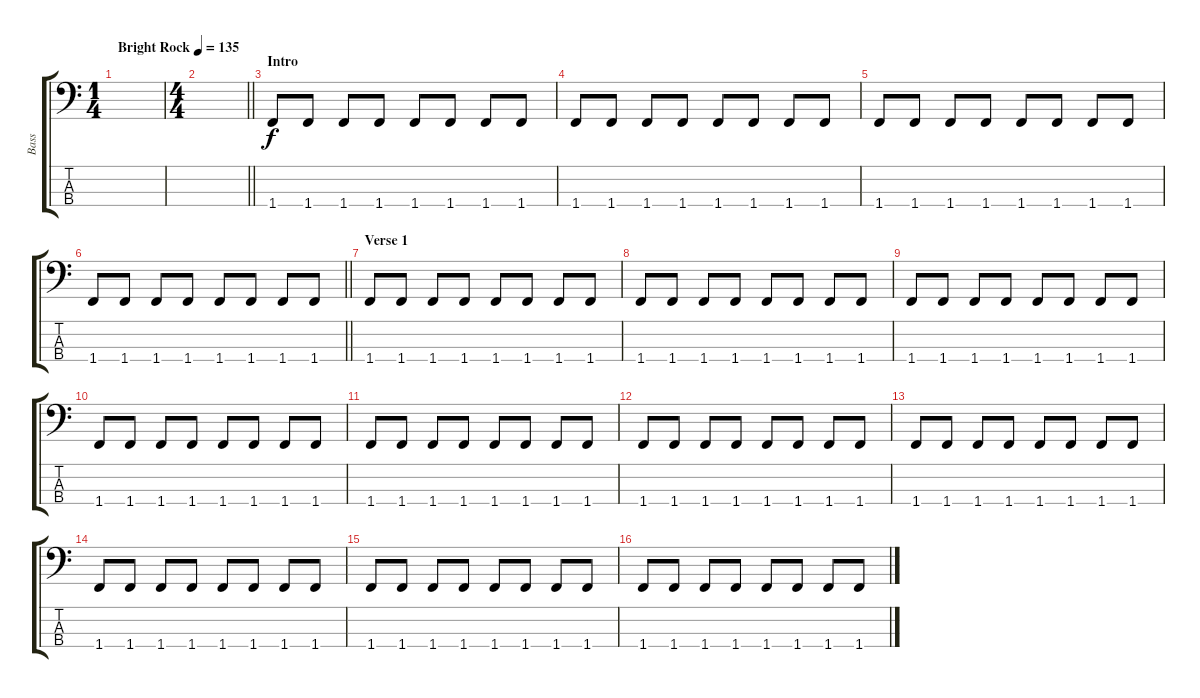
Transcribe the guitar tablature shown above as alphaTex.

\track ("Bass" "Bass") {instrument electricbassfinger}
\staff {score tabs}
\tuning (G2 D2 A1 E1) {hide}
\ts (1 4)
\tempo (135 "Bright Rock")
\clef f4
\ks c
|
\ts (4 4)
\barLineRight lightlight
|
\section ("" "Intro")
1.4.8 1.4.8 1.4.8 1.4.8 1.4.8 1.4.8 1.4.8 1.4.8 |
1.4.8 1.4.8 1.4.8 1.4.8 1.4.8 1.4.8 1.4.8 1.4.8 |
1.4.8 1.4.8 1.4.8 1.4.8 1.4.8 1.4.8 1.4.8 1.4.8 |
\barLineRight lightlight
1.4.8 1.4.8 1.4.8 1.4.8 1.4.8 1.4.8 1.4.8 1.4.8 |
\section ("" "Verse 1")
1.4.8 1.4.8 1.4.8 1.4.8 1.4.8 1.4.8 1.4.8 1.4.8 |
1.4.8 1.4.8 1.4.8 1.4.8 1.4.8 1.4.8 1.4.8 1.4.8 |
1.4.8 1.4.8 1.4.8 1.4.8 1.4.8 1.4.8 1.4.8 1.4.8 |
1.4.8 1.4.8 1.4.8 1.4.8 1.4.8 1.4.8 1.4.8 1.4.8 |
1.4.8 1.4.8 1.4.8 1.4.8 1.4.8 1.4.8 1.4.8 1.4.8 |
1.4.8 1.4.8 1.4.8 1.4.8 1.4.8 1.4.8 1.4.8 1.4.8 |
1.4.8 1.4.8 1.4.8 1.4.8 1.4.8 1.4.8 1.4.8 1.4.8 |
1.4.8 1.4.8 1.4.8 1.4.8 1.4.8 1.4.8 1.4.8 1.4.8 |
1.4.8 1.4.8 1.4.8 1.4.8 1.4.8 1.4.8 1.4.8 1.4.8 |
1.4.8 1.4.8 1.4.8 1.4.8 1.4.8 1.4.8 1.4.8 1.4.8
